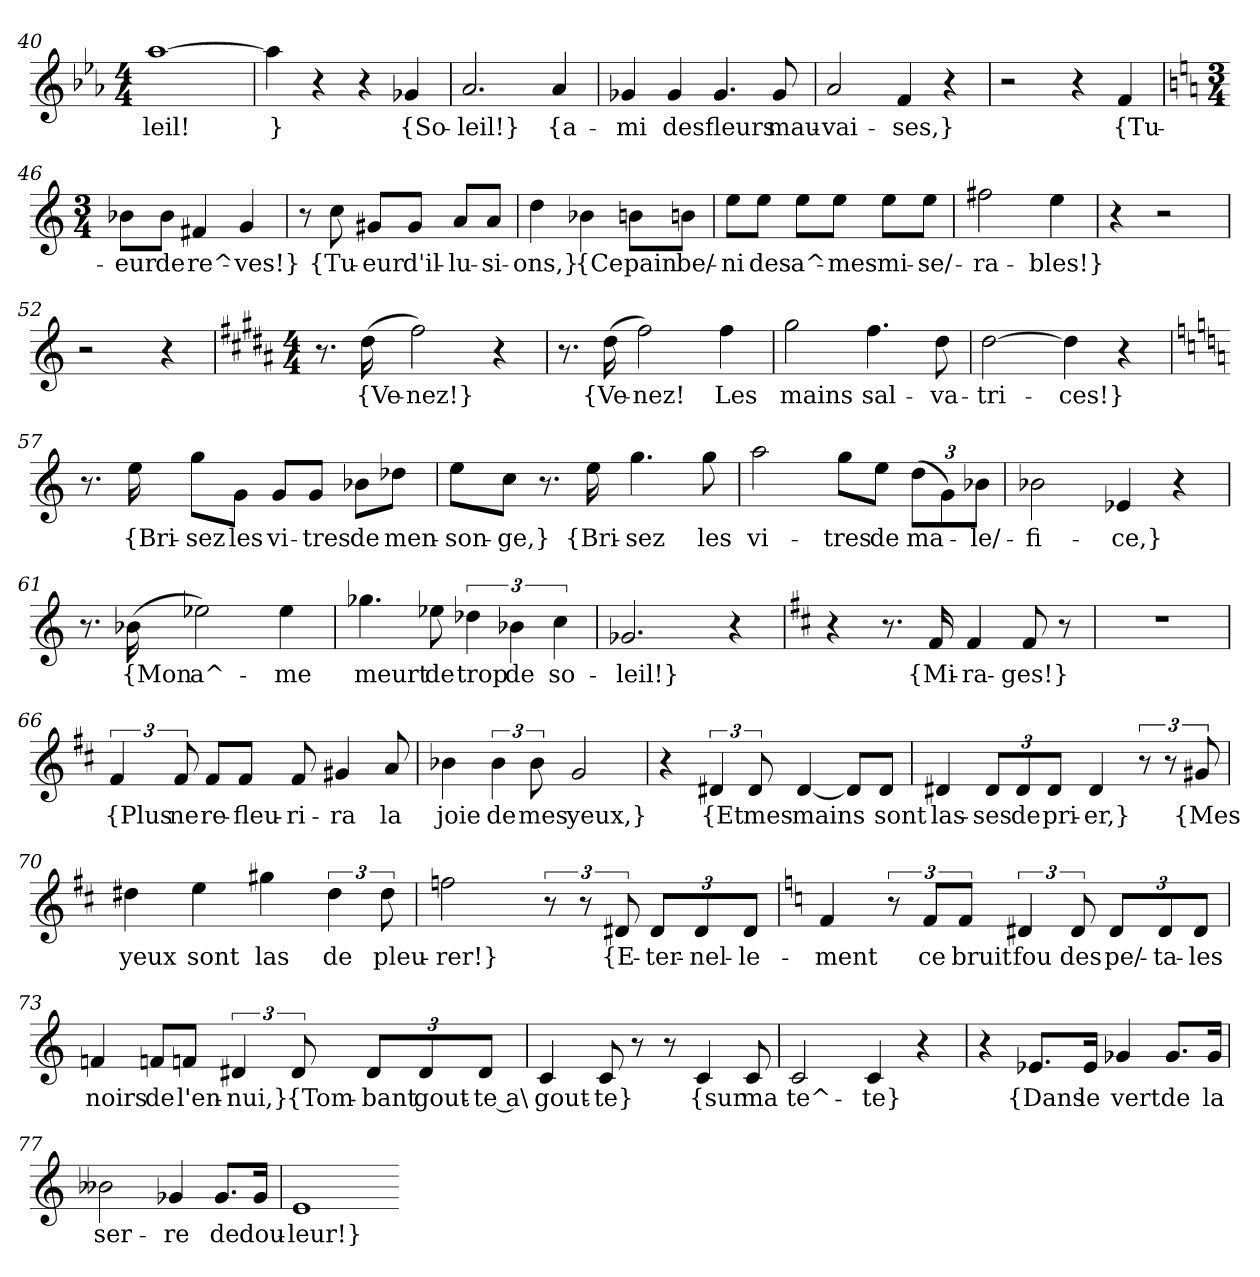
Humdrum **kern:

**kern	**text
*part1	*part1
*staff1	*staff1
*clefG2	*
*k[b-e-a-]	*
*M4/4	*
=40	=40
[1aa-	-leil!
=41	=41
4aa-]	}
4r	.
4r	.
4g-X	{So-
=42	=42
2.a-	-leil!}
4a-	{a-
=43	=43
4g-X	-mi
4g-	des
4.g-	fleurs
8g-	mau-
=44	=44
2a-	-vai-
4f	-ses,}
4r	.
=45	=45
2r	.
4r	.
4f	{Tu-
=46	=46
*k[]	*
*M3/4	*
8b-X\L	-eur
8b-\J	de
4f#X	re^-
4g	-ves!}
=47	=47
8r	.
8cc	{Tu-
8g#X/L	-eur
8g#/J	d'il-
8a/L	-lu-
8a/J	-si-
=48	=48
4dd	-ons,}
4b-X	{Ce
8bn\L	pain
8bn\J	be/-
=49	=49
8ee\L	-ni
8ee\J	des
8ee\L	a^-
8ee\J	-mes
8ee\L	mi-
8ee\J	-se/-
=50	=50
2ff#X	-ra-
4ee	-bles!}
=51	=51
4r	.
2r	.
=52	=52
2r	.
4r	.
=53	=53
*k[f#c#g#d#a#]	*
*M4/4	*
8.r	.
(16dd#	{Ve-
2ff#)	-nez!}
4r	.
=54	=54
8.r	.
(16dd#	{Ve-
2ff#)	-nez!
4ff#	Les
=55	=55
2gg#	mains
4.ff#	sal-
8dd#	-va-
=56	=56
[2dd#	-tri-
4dd#]	-ces!}
4r	.
=57	=57
*k[]	*
8.r	.
16ee	{Bri-
8gg\L	-sez
8g\J	les
8g/L	vi-
8g/J	-tres
8b-X\L	de
8dd-X\J	men-
=58	=58
8ee\L	-son-
8cc\J	-ge,}
8.r	.
16ee	{Bri-
4.gg	-sez
8gg	les
=59	=59
2aa	vi-
8gg\L	-tres
8ee\J	de
(12dd\L	ma-
12g\)	.
12b-X\J	-le/-
=60	=60
2b-X	-fi-
4e-X	-ce,}
4r	.
=61	=61
8.r	.
(16b-X	{Mon
2ee-X)	a^-
4ee-	-me
=62	=62
4.gg-X	meurt
8ee-X	de
6dd-X	trop
6b-X	de
6cc	so-
=63	=63
2.g-X	-leil!}
4r	.
=64	=64
*k[f#c#]	*
4r	.
8.r	.
16f#	{Mi-
4f#	-ra-
8f#	-ges!}
8r	.
=65	=65
1r	.
=66	=66
6f#	{Plus
12f#	ne
8f#/L	re-
8f#/J	-fleu-
8f#	-ri-
4g#X	-ra
8a	la
=67	=67
4b-X	joie
6b-	de
12b-	mes
2g	yeux,}
=68	=68
4r	.
6d#X	{Et
12d#	mes
[4d#	mains
8d#/L]	.
8d#/J	sont
=69	=69
4d#X	las-
12d#/L	-ses
12d#/	de
12d#/J	pri-
4d#	-er,}
12r	.
12r	.
12g#X	{Mes
=70	=70
4dd#X	yeux
4ee	sont
4gg#X	las
6dd#	de
12dd#	pleu-
=71	=71
2ffn	-rer!}
12r	.
12r	.
12d#X	{E-
12d#/L	-ter-
12d#/	-nel-
12d#/J	-le-
=72	=72
*k[]	*
4f	-ment
12r	.
12f/L	ce
12f/J	bruit
6d#X	fou
12d#	des
12d#/L	pe/-
12d#/	-ta-
12d#/J	-les
=73	=73
4fn	noirs
8fn/L	de
8fn/J	l'en-
6d#X	-nui,}
12d#	{Tom-
12d#/L	-bant
12d#/	gout-
12d#/J	-te a\
=74	=74
4c	gout-
8c	-te}
8r	.
8r	.
4c	{sur
8c	ma
=75	=75
2c	te^-
4c	-te}
4r	.
=76	=76
4r	.
8.e-X/L	{Dans
16e-/Jk	le
4g-X	vert
8.g-/L	de
16g-/Jk	la
=77	=77
2b--X	ser-
4g-X	-re
8.g-/L	de
16g-/Jk	dou-
=78	=78
1e	-leur!}
=-	=-
*-	*-
